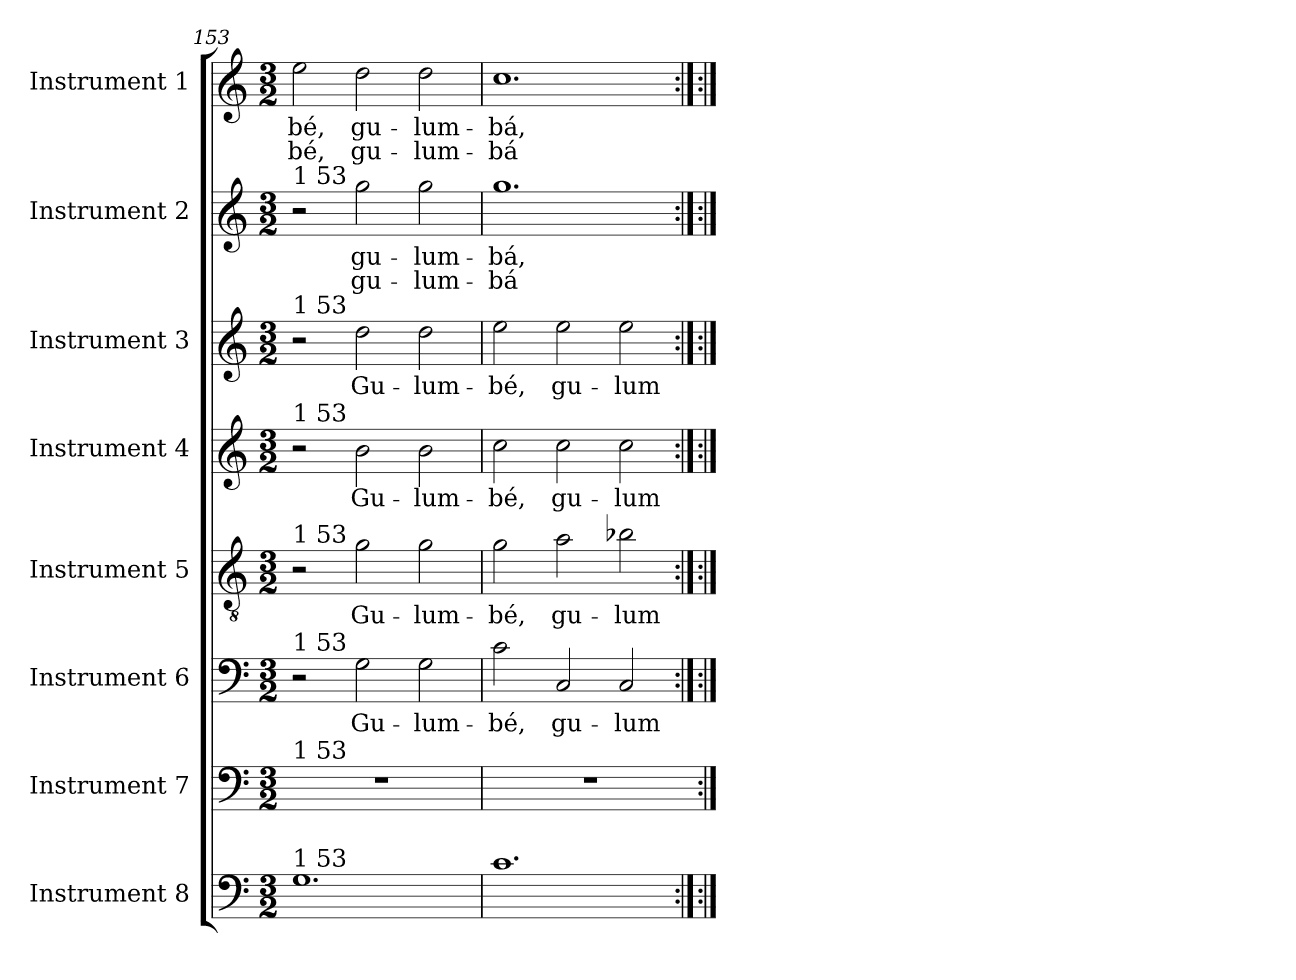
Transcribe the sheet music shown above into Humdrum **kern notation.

**kern	**kern	**kern	**text	**kern	**text	**kern	**text	**kern	**text	**kern	**text	**text	**kern	**text	**text
*part8	*part7	*part6	*part6	*part5	*part5	*part4	*part4	*part3	*part3	*part2	*part2	*part2	*part1	*part1	*part1
*staff8	*staff7	*staff6	*staff6	*staff5	*staff5	*staff4	*staff4	*staff3	*staff3	*staff2	*staff2	*staff2	*staff1	*staff1	*staff1
*I"Instrument 8	*I"Instrument 7	*I"Instrument 6	*	*I"Instrument 5	*	*I"Instrument 4	*	*I"Instrument 3	*	*I"Instrument 2	*	*	*I"Instrument 1	*	*
!!LO:PB:g=z
*clefF4	*clefF4	*clefF4	*	*clefGv2	*	*clefG2	*	*clefG2	*	*clefG2	*	*	*clefG2	*	*
*k[]	*k[]	*k[]	*	*k[]	*	*k[]	*	*k[]	*	*k[]	*	*	*k[]	*	*
*C:	*C:	*C:	*	*C:	*	*C:	*	*C:	*	*C:	*	*	*C:	*	*
*M3/2	*M3/2	*M3/2	*	*M3/2	*	*M3/2	*	*M3/2	*	*M3/2	*	*	*M3/2	*	*
=153	=153	=153	=153	=153	=153	=153	=153	=153	=153	=153	=153	=153	=153	=153	=153
!	!	!	!	!	!	!	!	!	!	!LO:TX:a:t=1 53	!	!	!	!	!
!	!	!	!	!	!	!	!	!LO:TX:a:t=1 53	!	!	!	!	!	!	!
!	!	!	!	!	!	!LO:TX:a:t=1 53	!	!	!	!	!	!	!	!	!
!	!	!	!	!LO:TX:a:t=1 53	!	!	!	!	!	!	!	!	!	!	!
!	!	!LO:TX:a:t=1 53	!	!	!	!	!	!	!	!	!	!	!	!	!
!	!LO:TX:a:t=1 53	!	!	!	!	!	!	!	!	!	!	!	!	!	!
!LO:TX:a:t=1 53	!	!	!	!	!	!	!	!	!	!	!	!	!	!	!
!	!	!	!	!	!	!	!	!	!	!	!	!	!	!LO:LY:b:cj	!LO:LY:b:cj
1.G	1.r	2r	.	2r	.	2r	.	2r	.	2r	.	.	2ee\	-bé,	bé,
!	!	!	!LO:LY:b:rj	!	!LO:LY:b:rj	!	!LO:LY:b:rj	!	!LO:LY:b:rj	!	!LO:LY:b:rj	!LO:LY:b:rj	!	!LO:LY:b:cj	!LO:LY:b:cj
.	.	2G\	Gu-	2g\	Gu-	2b\	Gu-	2dd\	Gu-	2gg\	gu-	-gu-	2dd\	gu-	-gu-
!	!	!	!LO:LY:b:rj	!	!LO:LY:b:rj	!	!LO:LY:b:rj	!	!LO:LY:b:rj	!	!LO:LY:b:rj	!LO:LY:b:rj	!	!LO:LY:b:cj	!LO:LY:b:cj
.	.	2G\	-lum-	2g\	-lum-	2b\	-lum-	2dd\	-lum-	2gg\	-lum-	-lum-	2dd\	-lum-	-lum-
=154	=154	=154	=154	=154	=154	=154	=154	=154	=154	=154	=154	=154	=154	=154	=154
!	!	!	!LO:LY:b:rj	!	!LO:LY:b:rj	!	!LO:LY:b:rj	!	!LO:LY:b:rj	!	!LO:LY:b:rj	!LO:LY:b:rj	!	!LO:LY:b:cj	!LO:LY:b:cj
1.c	1.r	2c\	-bé,	2g\	-bé,	2cc\	-bé,	2ee\	-bé,	1.gg	-bá,	bá	1.cc	-bá,	bá
!	!	!	!LO:LY:b:rj	!	!LO:LY:b:rj	!	!LO:LY:b:rj	!	!LO:LY:b:rj	!	!	!	!	!	!
.	.	2C/	gu-	2a\	gu-	2cc\	gu-	2ee\	gu-	.	.	.	.	.	.
!	!	!	!LO:LY:b:rj	!	!LO:LY:b:rj	!	!LO:LY:b:rj	!	!LO:LY:b:rj	!	!	!	!	!	!
.	.	2C/	-lum-	2b-X\	-lum-	2cc\	-lum-	2ee\	-lum-	.	.	.	.	.	.
=:|!	=	=:|!	=:|!	=:|!	=:|!	=:|!	=:|!	=:|!	=:|!	=:|!	=:|!	=:|!	=:|!	=:|!	=:|!
*-	*-	*-	*-	*-	*-	*-	*-	*-	*-	*-	*-	*-	*-	*-	*-
